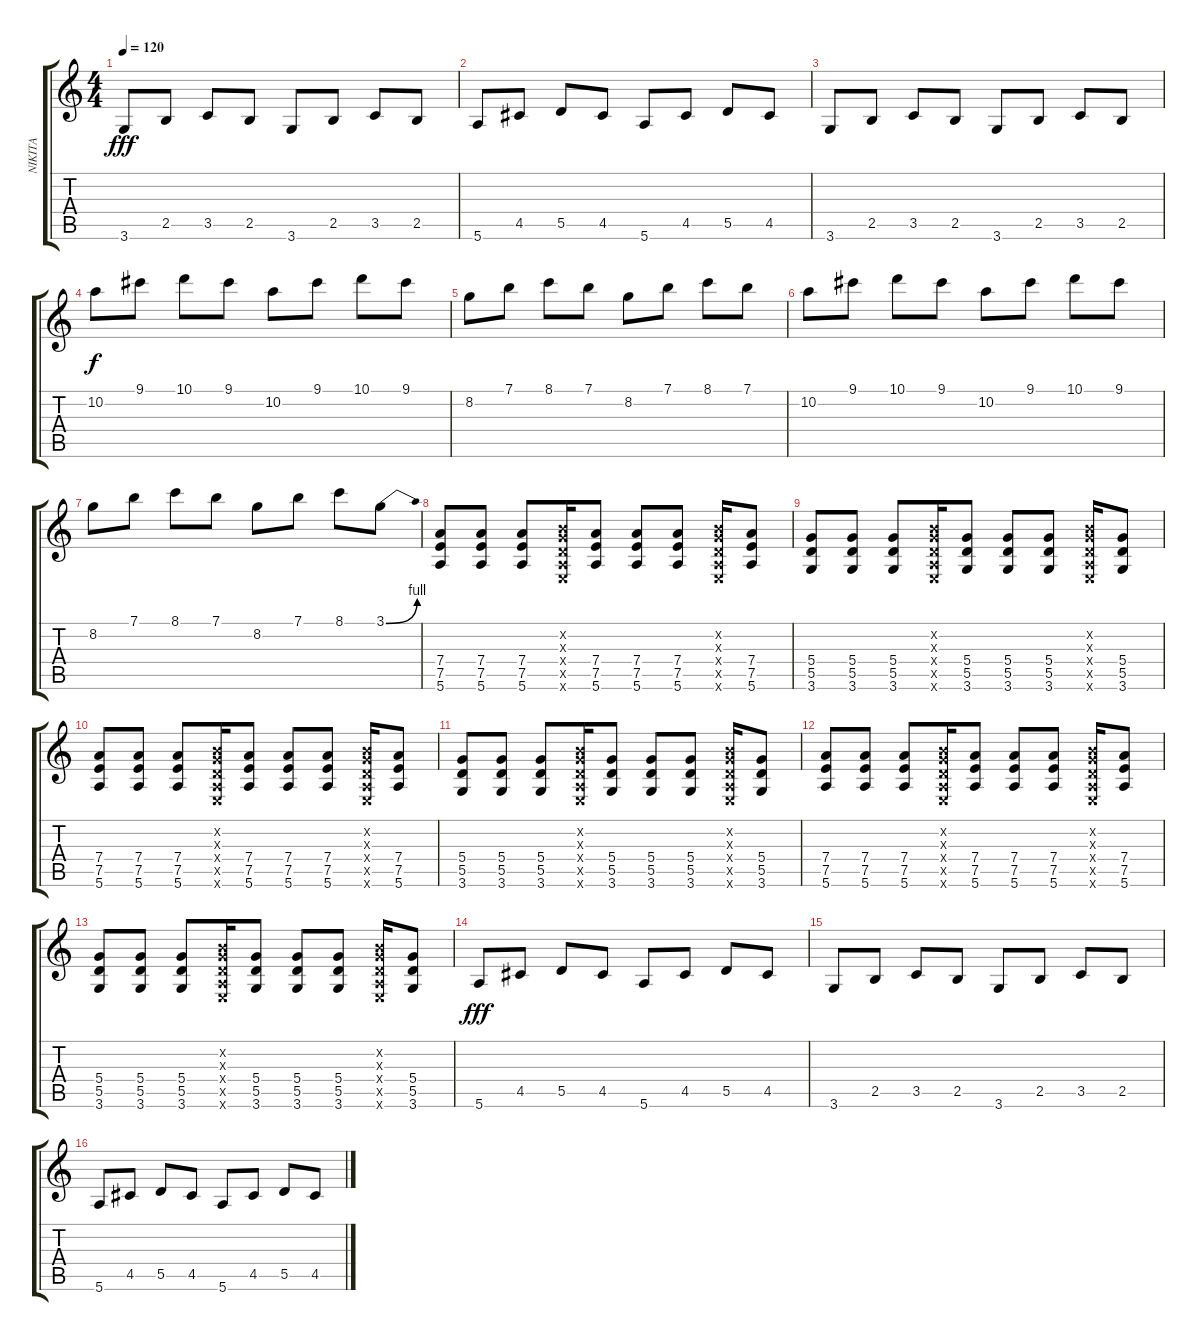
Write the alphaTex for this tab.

\track ("NIKITA" "NIKITA") {instrument distortionguitar}
\staff {score tabs}
\tuning (E4 B3 G3 D3 A2 E2) {hide}
\ts (4 4)
\tempo 120
\clef g2
\ks c
3.6.8{dy fff} 2.5.8 3.5.8 2.5.8 3.6.8 2.5.8 3.5.8 2.5.8 |
5.6.8 4.5.8 5.5.8 4.5.8 5.6.8 4.5.8 5.5.8 4.5.8 |
3.6.8 2.5.8 3.5.8 2.5.8 3.6.8 2.5.8 3.5.8 2.5.8 |
10.2.8{dy f} 9.1.8 10.1.8 9.1.8 10.2.8 9.1.8 10.1.8 9.1.8 |
8.2.8 7.1.8 8.1.8 7.1.8 8.2.8 7.1.8 8.1.8 7.1.8 |
10.2.8 9.1.8 10.1.8 9.1.8 10.2.8 9.1.8 10.1.8 9.1.8 |
8.2.8 7.1.8 8.1.8 7.1.8 8.2.8 7.1.8 8.1.8 3.1{be (bend 0 0 60 4)}.8 |
(7.4 7.5 5.6).8 (7.4 7.5 5.6).8 (7.4 7.5 5.6).8 (0.2{x} 0.3{x} 0.4{x} 0.5{x} 0.6{x}).16 (7.4 7.5 5.6).8 (7.4 7.5 5.6).8 (7.4 7.5 5.6).8 (0.2{x} 0.3{x} 0.4{x} 0.5{x} 0.6{x}).16 (7.4 7.5 5.6).8 |
(5.4 5.5 3.6).8 (5.4 5.5 3.6).8 (5.4 5.5 3.6).8 (0.2{x} 0.3{x} 0.4{x} 0.5{x} 0.6{x}).16 (5.4 5.5 3.6).8 (5.4 5.5 3.6).8 (5.4 5.5 3.6).8 (0.2{x} 0.3{x} 0.4{x} 0.5{x} 0.6{x}).16 (5.4 5.5 3.6).8 |
(7.4 7.5 5.6).8 (7.4 7.5 5.6).8 (7.4 7.5 5.6).8 (0.2{x} 0.3{x} 0.4{x} 0.5{x} 0.6{x}).16 (7.4 7.5 5.6).8 (7.4 7.5 5.6).8 (7.4 7.5 5.6).8 (0.2{x} 0.3{x} 0.4{x} 0.5{x} 0.6{x}).16 (7.4 7.5 5.6).8 |
(5.4 5.5 3.6).8 (5.4 5.5 3.6).8 (5.4 5.5 3.6).8 (0.2{x} 0.3{x} 0.4{x} 0.5{x} 0.6{x}).16 (5.4 5.5 3.6).8 (5.4 5.5 3.6).8 (5.4 5.5 3.6).8 (0.2{x} 0.3{x} 0.4{x} 0.5{x} 0.6{x}).16 (5.4 5.5 3.6).8 |
(7.4 7.5 5.6).8 (7.4 7.5 5.6).8 (7.4 7.5 5.6).8 (0.2{x} 0.3{x} 0.4{x} 0.5{x} 0.6{x}).16 (7.4 7.5 5.6).8 (7.4 7.5 5.6).8 (7.4 7.5 5.6).8 (0.2{x} 0.3{x} 0.4{x} 0.5{x} 0.6{x}).16 (7.4 7.5 5.6).8 |
(5.4 5.5 3.6).8 (5.4 5.5 3.6).8 (5.4 5.5 3.6).8 (0.2{x} 0.3{x} 0.4{x} 0.5{x} 0.6{x}).16 (5.4 5.5 3.6).8 (5.4 5.5 3.6).8 (5.4 5.5 3.6).8 (0.2{x} 0.3{x} 0.4{x} 0.5{x} 0.6{x}).16 (5.4 5.5 3.6).8 |
5.6.8{dy fff} 4.5.8 5.5.8 4.5.8 5.6.8 4.5.8 5.5.8 4.5.8 |
3.6.8 2.5.8 3.5.8 2.5.8 3.6.8 2.5.8 3.5.8 2.5.8 |
5.6.8 4.5.8 5.5.8 4.5.8 5.6.8 4.5.8 5.5.8 4.5.8
